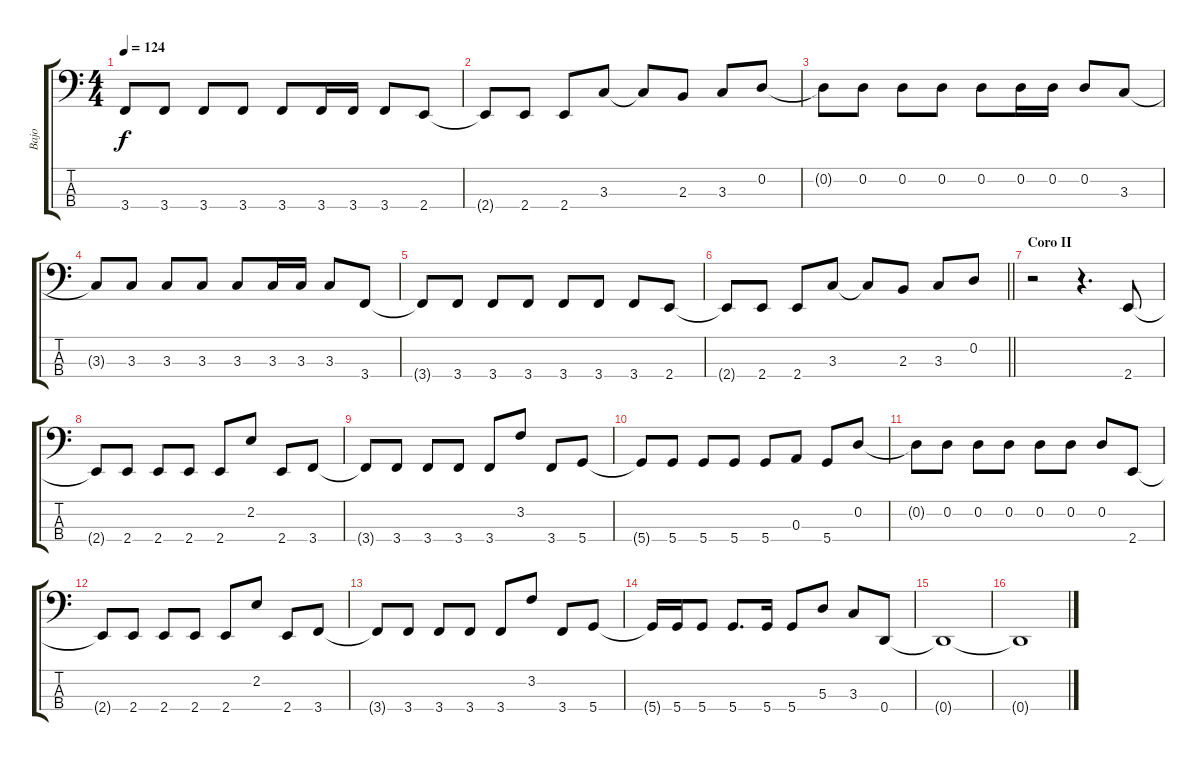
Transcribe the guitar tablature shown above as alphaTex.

\track ("Bajo" "Bajo") {instrument electricbasspick}
\staff {score tabs}
\tuning (G2 D2 A1 D1) {hide}
\ts (4 4)
\tempo 124
\clef f4
\ks c
3.4{t}.8{dy f} 3.4.8 3.4.8 3.4.8 3.4.8 3.4.16 3.4.16 3.4.8 2.4.8 |
2.4{t}.8 2.4.8 2.4.8 3.3.8 3.3{t}.8 2.3.8 3.3.8 0.2.8 |
0.2{t}.8 0.2.8 0.2.8 0.2.8 0.2.8 0.2.16 0.2.16 0.2.8 3.3.8 |
3.3{t}.8 3.3.8 3.3.8 3.3.8 3.3.8 3.3.16 3.3.16 3.3.8 3.4.8 |
3.4{t}.8 3.4.8 3.4.8 3.4.8 3.4.8 3.4.8 3.4.8 2.4.8 |
\barLineRight lightlight
2.4{t}.8 2.4.8 2.4.8 3.3.8 3.3{t}.8 2.3.8 3.3.8 0.2.8 |
\section ("" "Coro II")
r.2 r.4{d} 2.4.8 |
2.4{t}.8 2.4.8 2.4.8 2.4.8 2.4.8 2.2.8 2.4.8 3.4.8 |
3.4{t}.8 3.4.8 3.4.8 3.4.8 3.4.8 3.2.8 3.4.8 5.4.8 |
5.4{t}.8 5.4.8 5.4.8 5.4.8 5.4.8 0.3.8 5.4.8 0.2.8 |
0.2{t}.8 0.2.8 0.2.8 0.2.8 0.2.8 0.2.8 0.2.8 2.4.8 |
2.4{t}.8 2.4.8 2.4.8 2.4.8 2.4.8 2.2.8 2.4.8 3.4.8 |
3.4{t}.8 3.4.8 3.4.8 3.4.8 3.4.8 3.2.8 3.4.8 5.4.8 |
5.4{t}.16 5.4.16 5.4.8 5.4.8{d} 5.4.16 5.4.8 5.3.8 3.3.8 0.4.8 |
0.4{t}.1 |
0.4{t}.1
